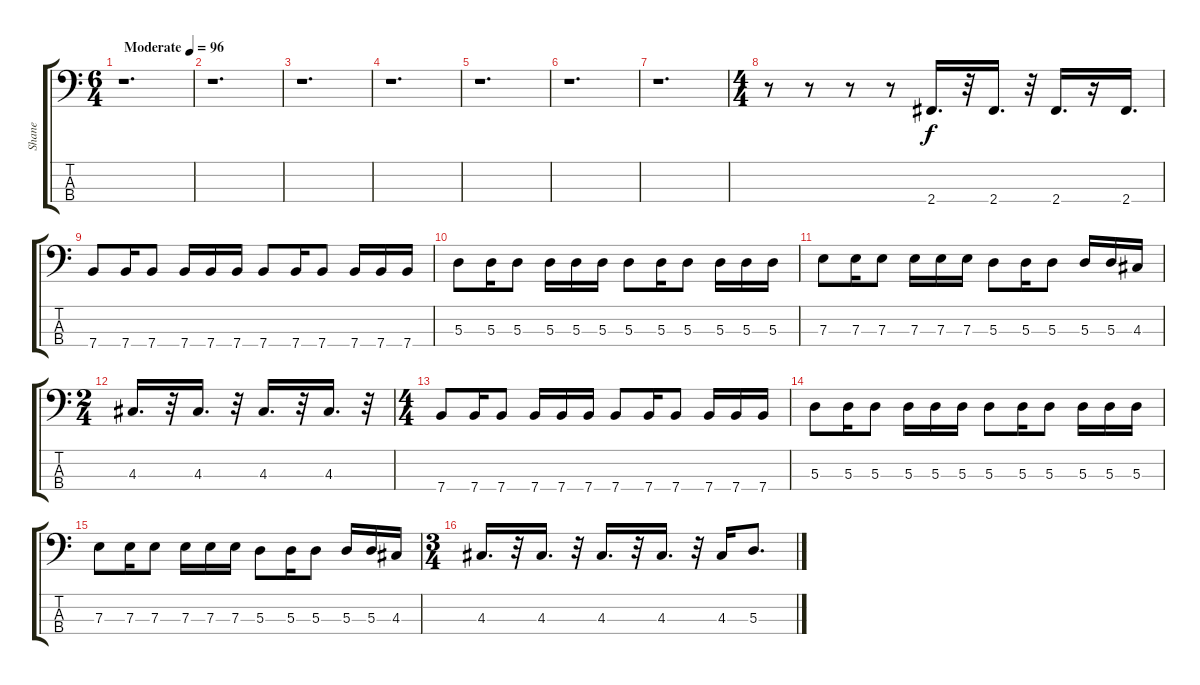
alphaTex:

\track ("Shane" "Shane") {instrument electricbasspick}
\staff {score tabs}
\tuning (G2 D2 A1 E1) {hide}
\ts (6 4)
\tempo (96 "Moderate")
\clef f4
\ks c
r.1{d dy f instrument electricbasspick} |
r.1{d} |
r.1{d} |
r.1{d} |
r.1{d} |
r.1{d} |
r.1{d} |
\ts (4 4)
r.8 r.8 r.8 r.8 2.4.16{d} r.32 2.4.16{d} r.32 2.4.16{d} r.16 2.4.16{d} |
7.4.8 7.4.16 7.4.8 7.4.16 7.4.16 7.4.16 7.4.8 7.4.16 7.4.8 7.4.16 7.4.16 7.4.16 |
5.3.8 5.3.16 5.3.8 5.3.16 5.3.16 5.3.16 5.3.8 5.3.16 5.3.8 5.3.16 5.3.16 5.3.16 |
7.3.8 7.3.16 7.3.8 7.3.16 7.3.16 7.3.16 5.3.8 5.3.16 5.3.8 5.3.16 5.3.16 4.3.16 |
\ts (2 4)
4.3.16{d} r.32 4.3.16{d} r.32 4.3.16{d} r.32 4.3.16{d} r.32 |
\ts (4 4)
7.4.8 7.4.16 7.4.8 7.4.16 7.4.16 7.4.16 7.4.8 7.4.16 7.4.8 7.4.16 7.4.16 7.4.16 |
5.3.8 5.3.16 5.3.8 5.3.16 5.3.16 5.3.16 5.3.8 5.3.16 5.3.8 5.3.16 5.3.16 5.3.16 |
7.3.8 7.3.16 7.3.8 7.3.16 7.3.16 7.3.16 5.3.8 5.3.16 5.3.8 5.3.16 5.3.16 4.3.16 |
\ts (3 4)
4.3.16{d} r.32 4.3.16{d} r.32 4.3.16{d} r.32 4.3.16{d} r.32 4.3.16 5.3.8{d}
